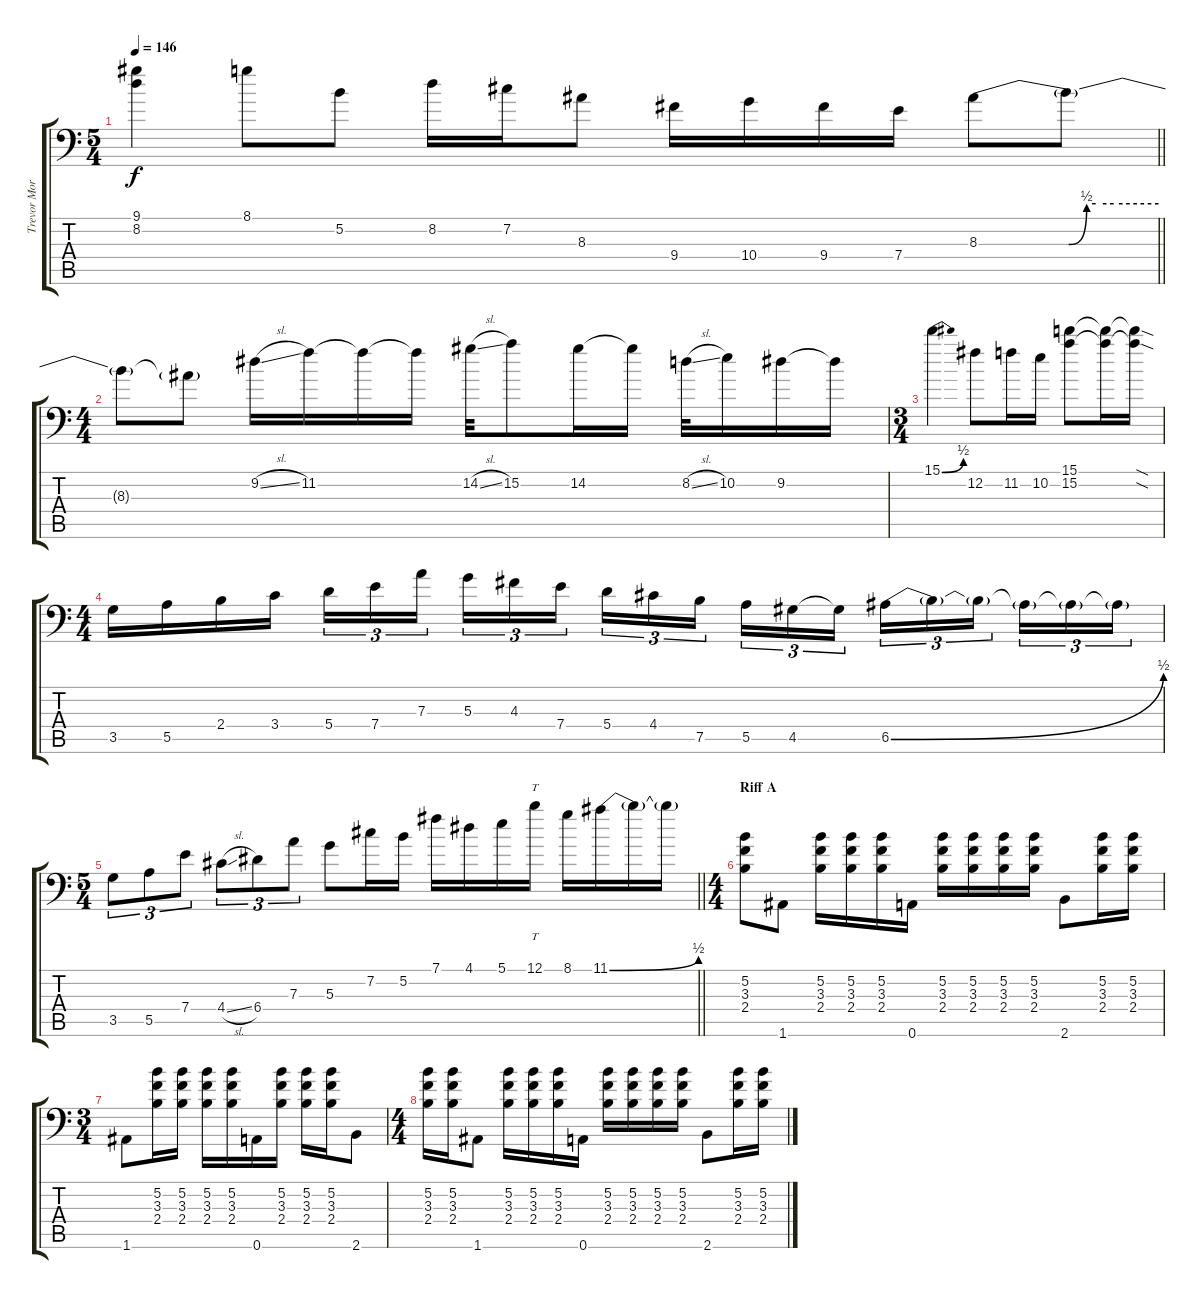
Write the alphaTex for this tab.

\track ("Trevor Morris " "Trevor Mor") {instrument overdrivenguitar}
\staff {score tabs}
\tuning (B3 Gb3 D3 A2 E2 A1) {hide}
\ts (5 4)
\tempo 146
\clef f4
\barLineRight lightlight
\ks c
(9.1 8.2).4{dy f} 8.1.8 5.2.8 8.2.16 7.2.16 8.3.8 9.4.16 10.4.16 9.4.16 7.4.16 8.3{be (custom 0 0 30 0 36 2 39 2 45 2 60 2)}.8 8.3{t}.8 |
\ts (4 4)
8.3{t}.8 8.3{t}.8 9.2{sl}.16 11.2.16 11.2{t}.16 11.2{t}.16 14.2{sl}.32 15.2.8 14.2.16 14.2{t}.16 8.2{sl}.32 10.2.16 9.2.16 9.2{t}.16 |
\ts (3 4)
15.1{be (bend 0 0 60 2)}.4 12.2.8 11.2.16 10.2.16 (15.1 15.2).8 (15.1{t} 15.2{t}).16 (15.1{sod t} 15.2{sod t}).16 |
\ts (4 4)
3.5.16 5.5.16 2.4.16 3.4.16 5.4.16{tu (3 2)} 7.4.16{tu (3 2)} 7.3.16{tu (3 2) beam splitsecondary} 5.3.16{tu (3 2)} 4.3.16{tu (3 2)} 7.4.16{tu (3 2)} 5.4.16{tu (3 2)} 4.4.16{tu (3 2)} 7.5.16{tu (3 2) beam splitsecondary} 5.5.16{tu (3 2)} 4.5.16{tu (3 2)} 4.5{t}.16{tu (3 2)} 6.5{be (bend 0 0 60 2)}.16{tu (3 2)} 6.5{t}.16{tu (3 2)} 6.5{t}.16{tu (3 2) beam splitsecondary} 6.5{t}.16{tu (3 2)} 6.5{t}.16{tu (3 2)} 6.5{t}.16{tu (3 2)} |
\ts (5 4)
\barLineRight lightlight
3.5.8{tu (3 2)} 5.5.8{tu (3 2)} 7.4.8{tu (3 2)} 4.4{sl}.8{tu (3 2)} 6.4.8{tu (3 2)} 7.3.8{tu (3 2)} 5.3.8 7.2.16 5.2.16 7.1.16 4.1.16 5.1.16 12.1.16{tt} 8.1.16 11.1{be (bend 0 0 60 2)}.16 11.1{t}.16 11.1{t}.16 |
\ts (4 4)
\section ("" "Riff A")
(5.2 3.3 2.4).8 1.6.8 (5.2 3.3 2.4).16 (5.2 3.3 2.4).16 (5.2 3.3 2.4).16 0.6.16 (5.2 3.3 2.4).16 (5.2 3.3 2.4).16 (5.2 3.3 2.4).16 (5.2 3.3 2.4).16 2.6.8 (5.2 3.3 2.4).16 (5.2 3.3 2.4).16 |
\ts (3 4)
1.6.8 (5.2 3.3 2.4).16 (5.2 3.3 2.4).16 (5.2 3.3 2.4).16 (5.2 3.3 2.4).16 0.6.16 (5.2 3.3 2.4).16 (5.2 3.3 2.4).16 (5.2 3.3 2.4).16 2.6.8 |
\ts (4 4)
(5.2 3.3 2.4).16 (5.2 3.3 2.4).16 1.6.8 (5.2 3.3 2.4).16 (5.2 3.3 2.4).16 (5.2 3.3 2.4).16 0.6.16 (5.2 3.3 2.4).16 (5.2 3.3 2.4).16 (5.2 3.3 2.4).16 (5.2 3.3 2.4).16 2.6.8 (5.2 3.3 2.4).16 (5.2 3.3 2.4).16
